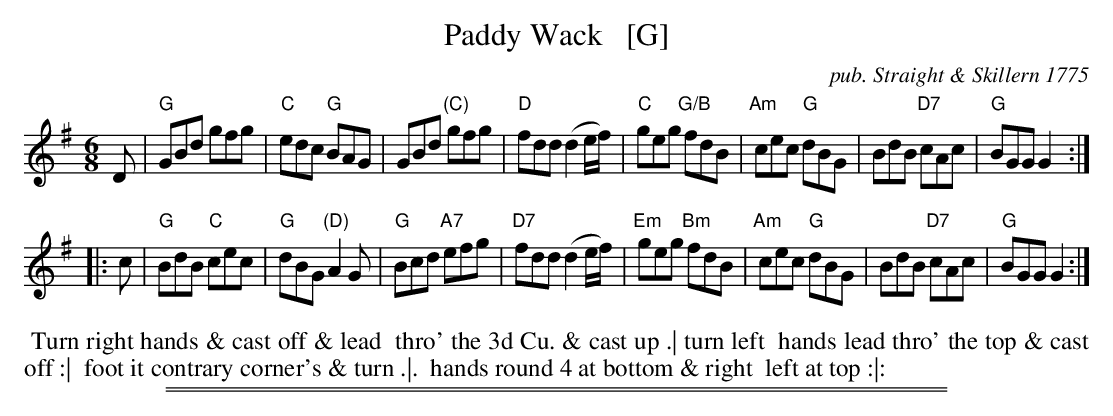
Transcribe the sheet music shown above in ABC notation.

X:1
T: Paddy Wack   [G]
O: pub. Straight & Skillern 1775
M: 6/8
L: 1/8
K: G
D |\
"G"GBd gfg | "C"edc "G"BAG | GBd "(C)"gfg | "D"fdd (d2e/f/) |\
"C"geg "G/B"fdB | "Am"cec "G"dBG | BdB "D7"cAc | "G"BGG G2 :|
|: c |\
"G"BdB "C"cec | "G"dBG "(D)"A2G | "G"Bcd "A7"efg | "D7"fdd (d2e/f/) |\
"Em"geg "Bm"fdB | "Am"cec "G"dBG | BdB "D7"cAc | "G"BGG G2 :|
